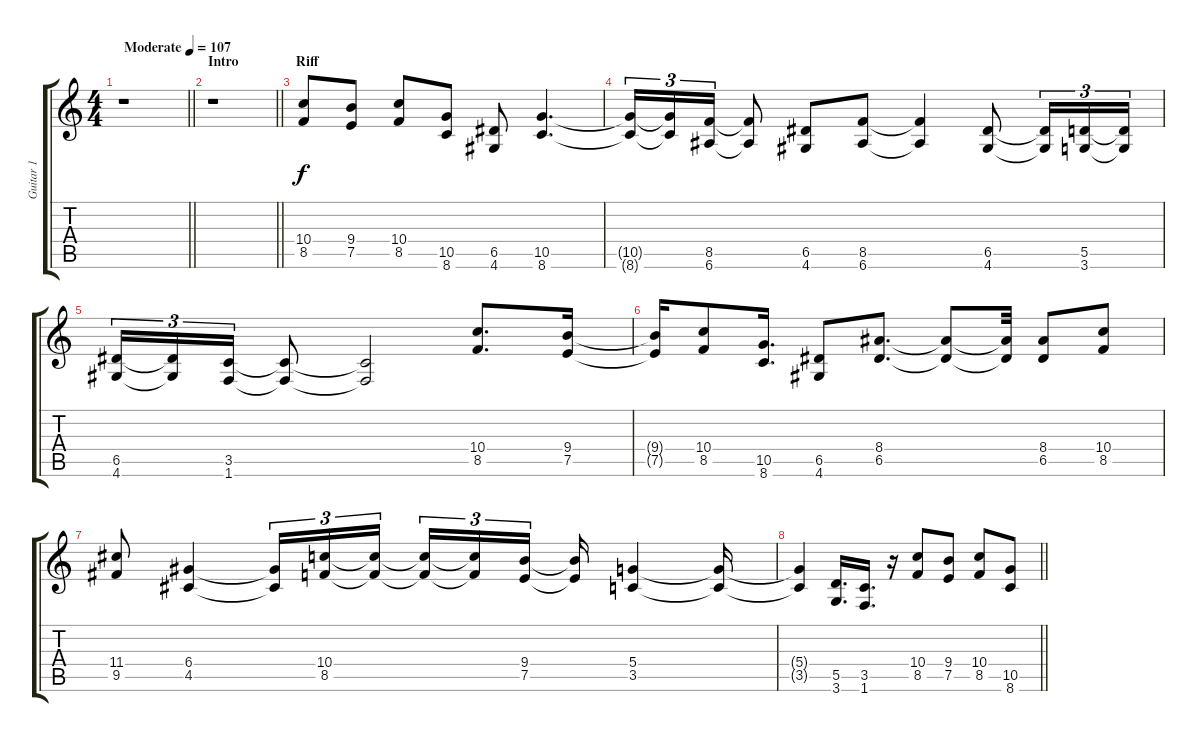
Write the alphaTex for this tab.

\track ("Guitar 1" "Guitar 1") {instrument distortionguitar}
\staff {score tabs}
\tuning (E4 B3 G3 D3 A2 E2) {hide}
\ts (4 4)
\tempo (107 "Moderate")
\clef g2
\barLineRight lightlight
\ks c
r.1{dy f instrument distortionguitar} |
\section ("" "Intro")
\barLineRight lightlight
r.1 |
\section ("" "Riff")
(10.4 8.5).8 (9.4 7.5).8 (10.4 8.5).8 (10.5 8.6).8 (6.5 4.6).8 (10.5 8.6).4{d} |
(10.5{t} 8.6{t}).16{tu (3 2)} (10.5{t} 8.6{t}).16{tu (3 2)} (8.5 6.6).16{tu (3 2)} (8.5{t} 6.6{t}).8 (6.5 4.6).8 (8.5 6.6).8 (8.5{t} 6.6{t}).4 (6.5 4.6).8{txt ""} (6.5{t} 4.6{t}).16{tu (3 2)} (5.5 3.6).16{tu (3 2)} (5.5{t} 3.6{t}).16{tu (3 2)} |
(6.5 4.6).16{tu (3 2)} (6.5{t} 4.6{t}).16{tu (3 2)} (3.5 1.6).16{tu (3 2)} (3.5{t} 1.6{t}).8 (3.5{t} 1.6{t}).2 (10.4 8.5).8{d} (9.4 7.5).16 |
(9.4{t} 7.5{t}).16 (10.4 8.5).8 (10.5 8.6).16{d} (6.5 4.6).8 (8.4 6.5).8{d} (8.4{t} 6.5{t}).8 (8.4{t} 6.5{t}).32 (8.4 6.5).8 (10.4 8.5).8 |
(11.4 9.5).8 (6.4 4.5).4 (6.4{t} 4.5{t}).16{tu (3 2)} (10.4 8.5).16{tu (3 2)} (10.4{t} 8.5{t}).16{tu (3 2)} (10.4{t} 8.5{t}).16{tu (3 2)} (10.4{t} 8.5{t}).16{tu (3 2)} (9.4 7.5).16{tu (3 2) beam splitsecondary} (9.4{t} 7.5{t}).16 (5.4 3.5).4 (5.4{t} 3.5{t}).16 |
\barLineRight lightlight
(5.4{t} 3.5{t}).4 (5.5 3.6).16{d} (3.5 1.6).16{d} r.16 (10.4 8.5).8 (9.4 7.5).8 (10.4 8.5).8 (10.5 8.6).8
